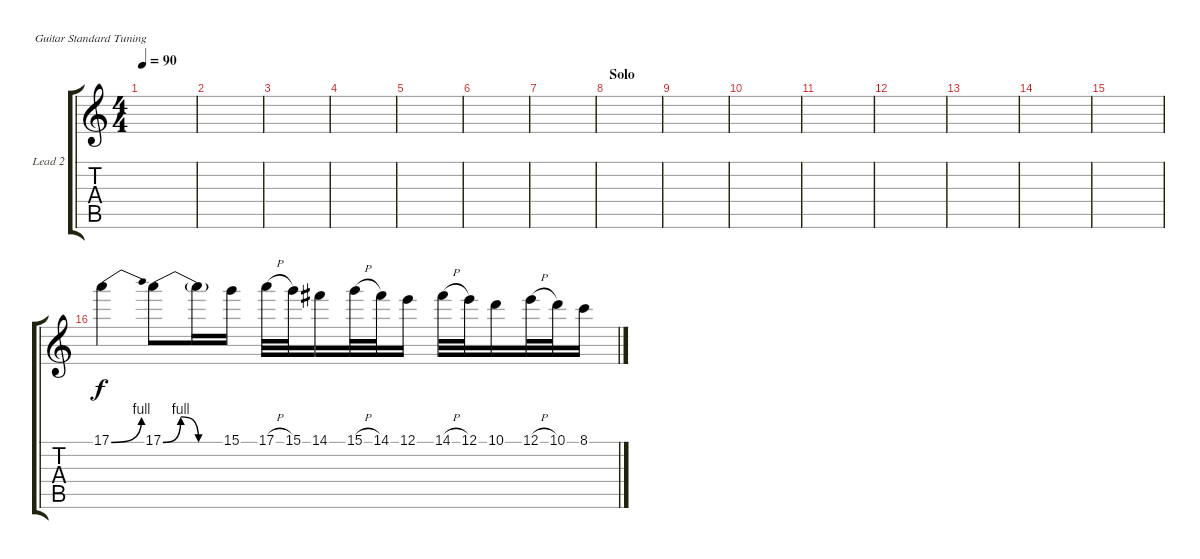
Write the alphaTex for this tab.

\bracketExtendMode groupsimilarinstruments
\firstSystemTrackNameOrientation horizontal
\otherSystemsTrackNameOrientation horizontal
\track ("Guitar Lead 2" "Lead 2") {instrument overdrivenguitar}
\staff {score tabs}
\tuning (E4 B3 G3 D3 A2 E2)
\ts (4 4)
\tempo 90
\clef g2
\ks c
|
|
|
|
|
|
|
\section ("" "Solo")
|
|
|
|
|
|
|
|
17.1{be (bend 0 0 60 4)}.4 17.1{be (bendrelease 0 0 30 4 30 4 60 0)}.8 17.1{be (hold 0 0 60 0) t}.16 15.1.16 17.1{h}.32 15.1.32 14.1.16 15.1{h}.32 14.1.32 12.1.16 14.1{h}.32 12.1.32 10.1.16 12.1{h}.32 10.1.32 8.1.16
